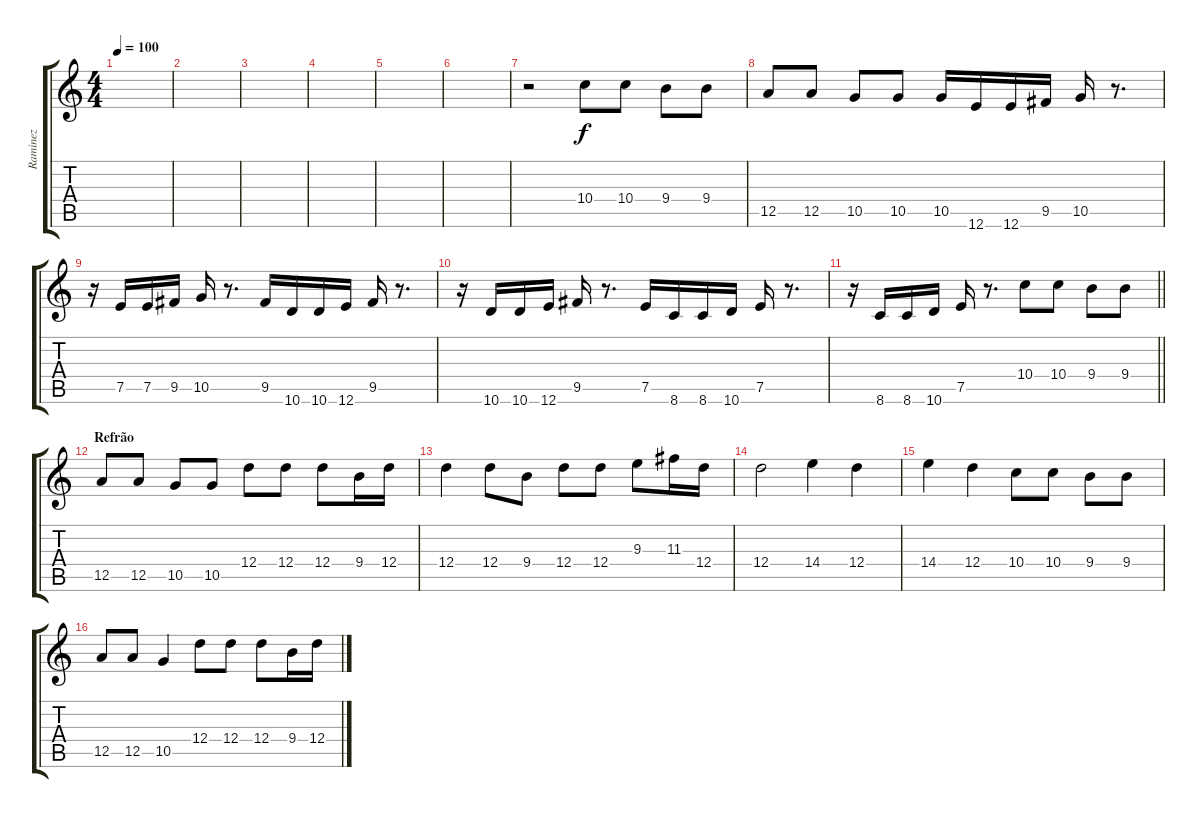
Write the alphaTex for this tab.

\track ("Raminez" "Raminez") {instrument overdrivenguitar}
\staff {score tabs}
\tuning (E4 B3 G3 D3 A2 E2) {hide}
\ts (4 4)
\tempo 100
\clef g2
\ks c
|
|
|
|
|
|
r.2 10.4.8 10.4.8 9.4.8 9.4.8 |
12.5.8 12.5.8 10.5.8 10.5.8 10.5.16 12.6.16 12.6.16 9.5.16 10.5.16 r.8{d} |
r.16 7.5.16 7.5.16 9.5.16 10.5.16 r.8{d} 9.5.16 10.6.16 10.6.16 12.6.16 9.5.16 r.8{d} |
r.16 10.6.16 10.6.16 12.6.16 9.5.16 r.8{d} 7.5.16 8.6.16 8.6.16 10.6.16 7.5.16 r.8{d} |
\barLineRight lightlight
r.16 8.6.16 8.6.16 10.6.16 7.5.16 r.8{d} 10.4.8 10.4.8 9.4.8 9.4.8 |
\section ("" "Refrão")
12.5.8 12.5.8 10.5.8 10.5.8 12.4.8 12.4.8 12.4.8 9.4.16 12.4.16 |
12.4.4 12.4.8 9.4.8 12.4.8 12.4.8 9.3.8 11.3.16 12.4.16 |
12.4.2 14.4.4 12.4.4 |
14.4.4 12.4.4 10.4.8 10.4.8 9.4.8 9.4.8 |
12.5.8 12.5.8 10.5.4 12.4.8 12.4.8 12.4.8 9.4.16 12.4.16
